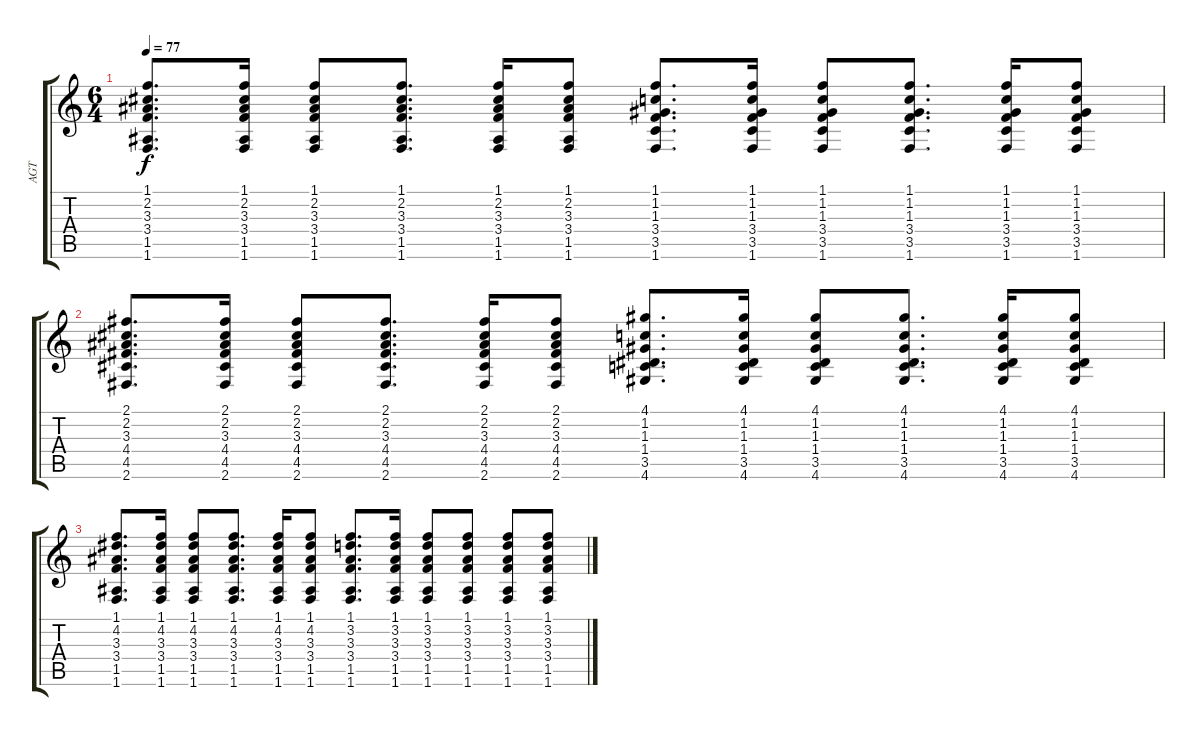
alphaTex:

\track ("AGT" "AGT") {instrument acousticguitarsteel}
\staff {score tabs}
\tuning (E4 B3 G3 D3 A2 E2) {hide}
\ts (6 4)
\tempo 77
\clef g2
\ks c
(1.1 2.2 3.3 3.4 1.5 1.6).8{d dy f} (1.1 2.2 3.3 3.4 1.5 1.6).16 (1.1 2.2 3.3 3.4 1.5 1.6).8 (1.1 2.2 3.3 3.4 1.5 1.6).8{d} (1.1 2.2 3.3 3.4 1.5 1.6).16 (1.1 2.2 3.3 3.4 1.5 1.6).8 (1.1 1.2 1.3 3.4 3.5 1.6).8{d} (1.1 1.2 1.3 3.4 3.5 1.6).16 (1.1 1.2 1.3 3.4 3.5 1.6).8 (1.1 1.2 1.3 3.4 3.5 1.6).8{d} (1.1 1.2 1.3 3.4 3.5 1.6).16 (1.1 1.2 1.3 3.4 3.5 1.6).8 |
(2.1 2.2 3.3 4.4 4.5 2.6).8{d} (2.1 2.2 3.3 4.4 4.5 2.6).16 (2.1 2.2 3.3 4.4 4.5 2.6).8 (2.1 2.2 3.3 4.4 4.5 2.6).8{d} (2.1 2.2 3.3 4.4 4.5 2.6).16 (2.1 2.2 3.3 4.4 4.5 2.6).8 (4.1 1.2 1.3 1.4 3.5 4.6).8{d} (4.1 1.2 1.3 1.4 3.5 4.6).16 (4.1 1.2 1.3 1.4 3.5 4.6).8 (4.1 1.2 1.3 1.4 3.5 4.6).8{d} (4.1 1.2 1.3 1.4 3.5 4.6).16 (4.1 1.2 1.3 1.4 3.5 4.6).8 |
(1.1 4.2 3.3 3.4 1.5 1.6).8{d} (1.1 4.2 3.3 3.4 1.5 1.6).16 (1.1 4.2 3.3 3.4 1.5 1.6).8 (1.1 4.2 3.3 3.4 1.5 1.6).8{d} (1.1 4.2 3.3 3.4 1.5 1.6).16 (1.1 4.2 3.3 3.4 1.5 1.6).8 (1.1 3.2 3.3 3.4 1.5 1.6).8{d} (1.1 3.2 3.3 3.4 1.5 1.6).16 (1.1 3.2 3.3 3.4 1.5 1.6).8 (1.1 3.2 3.3 3.4 1.5 1.6).8 (1.1 3.2 3.3 3.4 1.5 1.6).8 (1.1 3.2 3.3 3.4 1.5 1.6).8
